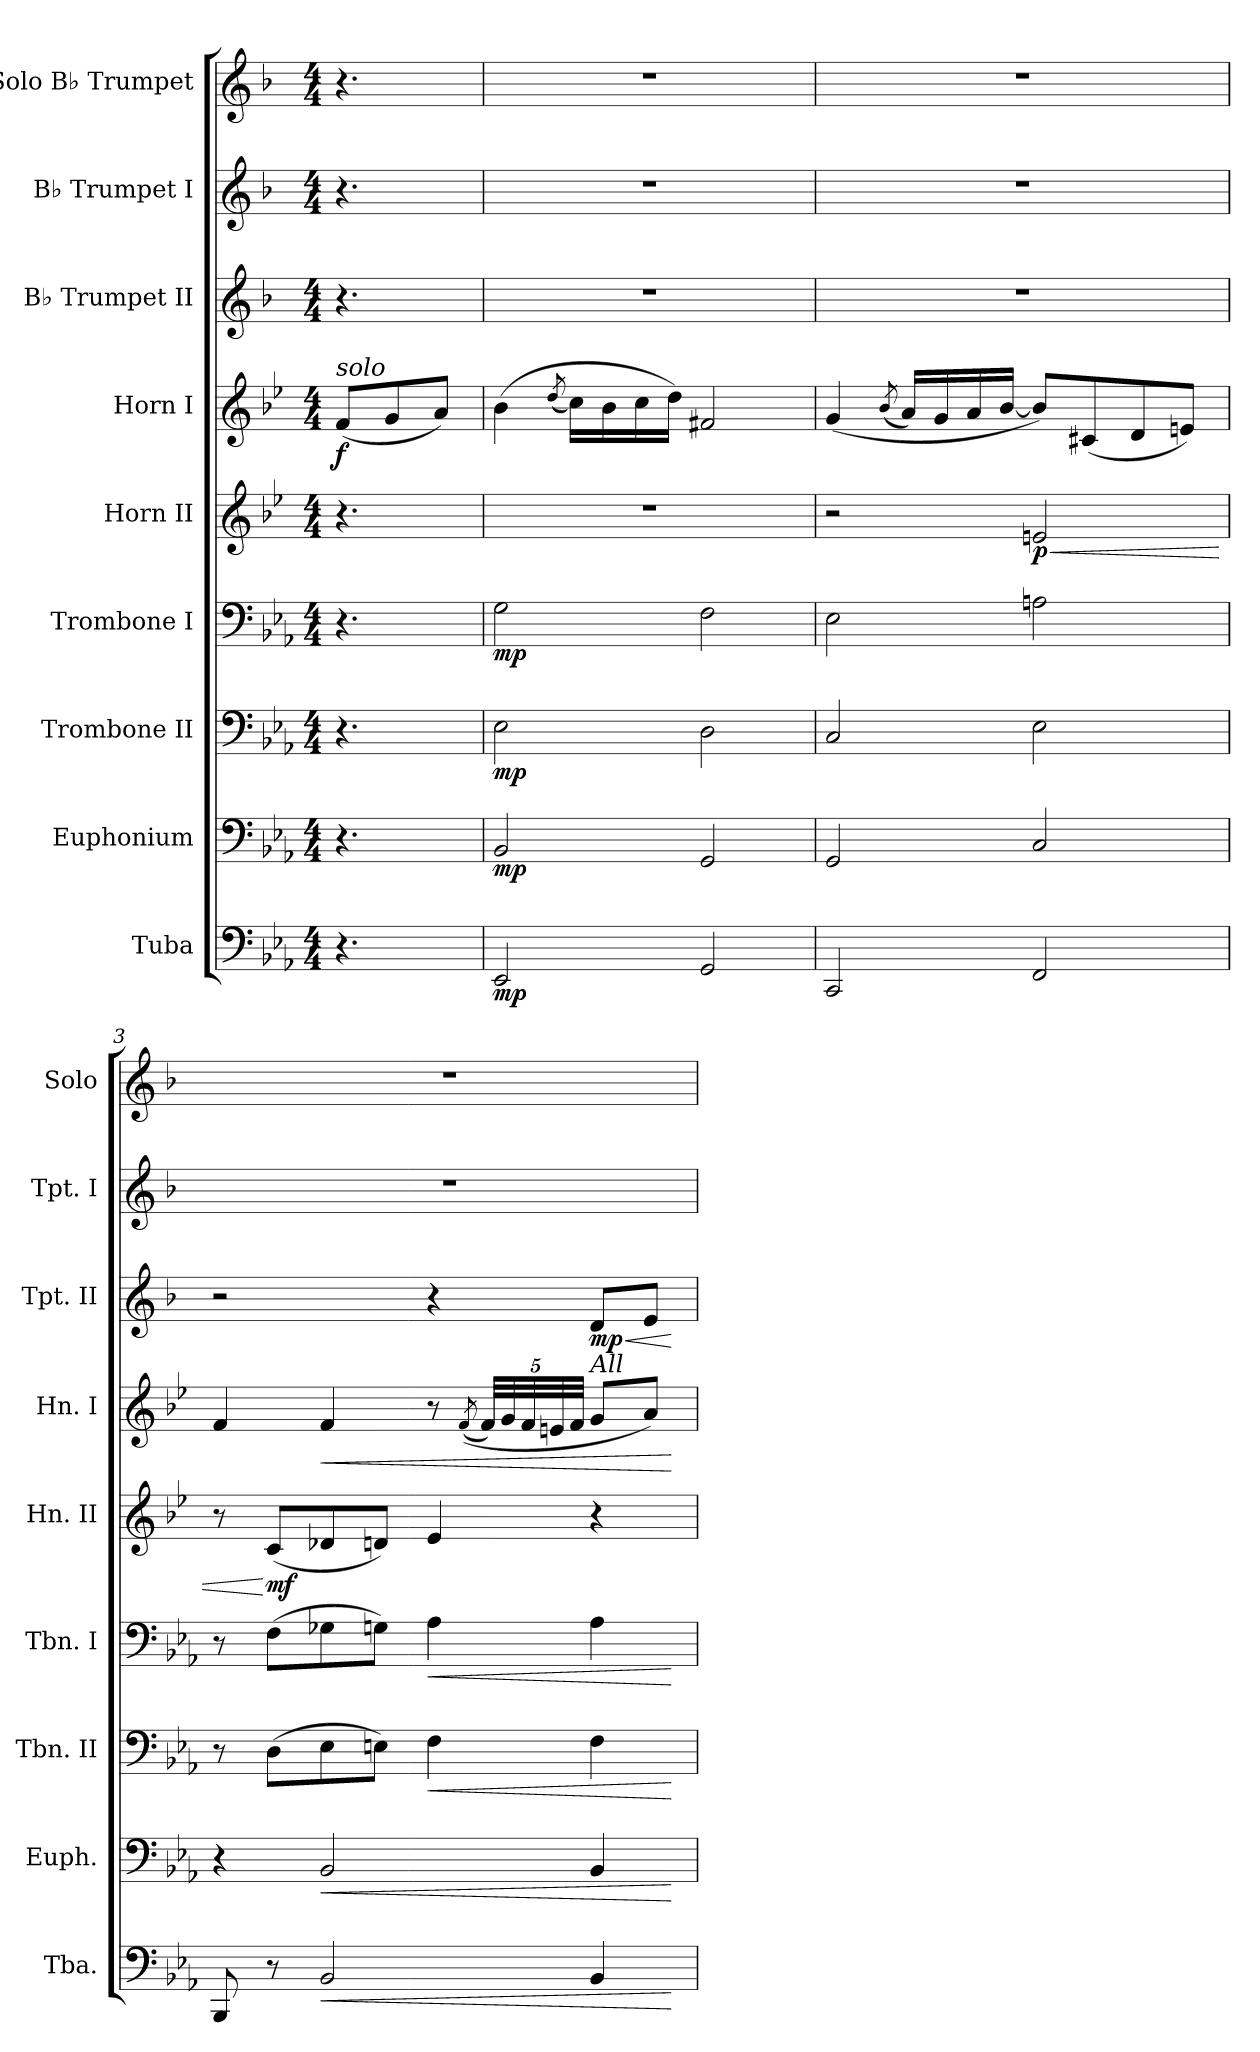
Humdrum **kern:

**kern	**dynam	**kern	**dynam	**kern	**dynam	**kern	**dynam	**kern	**dynam	**kern	**dynam	**kern	**dynam	**kern	**kern
*part9	*part9	*part8	*part8	*part7	*part7	*part6	*part6	*part5	*part5	*part4	*part4	*part3	*part3	*part2	*part1
*staff9	*staff9	*staff8	*staff8	*staff7	*staff7	*staff6	*staff6	*staff5	*staff5	*staff4	*staff4	*staff3	*staff3	*staff2	*staff1
*I"Tuba	*	*I"Euphonium	*	*I"Trombone II	*	*I"Trombone I	*	*I"Horn II	*	*I"Horn I	*	*I"B♭ Trumpet II	*	*I"B♭ Trumpet I	*I"Solo B♭ Trumpet
*I'Tba.	*	*I'Euph.	*	*I'Tbn. II	*	*I'Tbn. I	*	*I'Hn. II	*	*I'Hn. I	*	*I'Tpt. II	*	*I'Tpt. I	*I'Solo
*clefF4	*	*clefF4	*	*clefF4	*	*clefF4	*	*clefG2	*	*clefG2	*	*clefG2	*	*clefG2	*clefG2
*	*	*	*	*	*	*	*	*ITrd4c7	*	*ITrd4c7	*	*ITrd1c2	*	*ITrd1c2	*ITrd1c2
*k[b-e-a-]	*	*k[b-e-a-]	*	*k[b-e-a-]	*	*k[b-e-a-]	*	*k[b-e-a-]	*	*k[b-e-a-]	*	*k[b-e-a-]	*	*k[b-e-a-]	*k[b-e-a-]
*M4/4	*	*M4/4	*	*M4/4	*	*M4/4	*	*M4/4	*	*M4/4	*	*M4/4	*	*M4/4	*M4/4
*MM70	*	*MM70	*	*MM70	*	*MM70	*	*MM70	*	*MM70	*	*MM70	*	*MM70	*MM70
=	=	=	=	=	=	=	=	=	=	=	=	=	=	=	=
!	!	!	!	!	!	!	!	!	!	!LO:TX:a:i:t=solo	!	!	!	!	!
!	!	!	!	!	!	!	!	!	!	!	!LO:DY:b	!	!	!	!
4.r	.	4.r	.	4.r	.	4.r	.	4.r	.	(<8B-/L	f	4.r	.	4.r	4.r
.	.	.	.	.	.	.	.	.	.	8c/	.	.	.	.	.
.	.	.	.	.	.	.	.	.	.	8d/J)	.	.	.	.	.
=1	=1	=1	=1	=1	=1	=1	=1	=1	=1	=1	=1	=1	=1	=1	=1
!	!LO:DY:b	!	!LO:DY:b	!	!LO:DY:b	!	!LO:DY:b	!	!	!	!	!	!	!	!
2EE-/	mp	2BB-/	mp	2E-\	mp	2G\	mp	1r	.	(>4e-\	.	1r	.	1r	1r
.	.	.	.	.	.	.	.	.	.	(<8qg/	.	.	.	.	.
.	.	.	.	.	.	.	.	.	.	16f\LL)	.	.	.	.	.
.	.	.	.	.	.	.	.	.	.	16e-\	.	.	.	.	.
.	.	.	.	.	.	.	.	.	.	16f\	.	.	.	.	.
.	.	.	.	.	.	.	.	.	.	16g\JJ)	.	.	.	.	.
2GG/	.	2GG/	.	2D\	.	2F\	.	.	.	2Bn/	.	.	.	.	.
=2	=2	=2	=2	=2	=2	=2	=2	=2	=2	=2	=2	=2	=2	=2	=2
2CC/	.	2GG/	.	2C/	.	2E-\	.	2r	.	(<4c/	.	1r	.	1r	1r
.	.	.	.	.	.	.	.	.	.	(<8qe-/	.	.	.	.	.
.	.	.	.	.	.	.	.	.	.	16d/LL)	.	.	.	.	.
.	.	.	.	.	.	.	.	.	.	16c/	.	.	.	.	.
.	.	.	.	.	.	.	.	.	.	16d/	.	.	.	.	.
.	.	.	.	.	.	.	.	.	.	[16e-/JJ	.	.	.	.	.
!	!	!	!	!	!	!	!	!	!LO:HP:b	!	!	!	!	!	!
!	!	!	!	!	!	!	!	!	!LO:DY:n=1:b	!	!	!	!	!	!
2FF/	.	2C/	.	2E-\	.	2An\	.	2An/	< p	8e-/L])	.	.	.	.	.
.	.	.	.	.	.	.	.	.	.	(<8F#X/	.	.	.	.	.
.	.	.	.	.	.	.	.	.	.	8G/	.	.	.	.	.
.	.	.	.	.	.	.	.	.	.	8An/J)	.	.	.	.	.
!!LO:PB:g=z
=3	=3	=3	=3	=3	=3	=3	=3	=3	=3	=3	=3	=3	=3	=3	=3
8BBB-/	.	4r	.	8r	.	8r	.	8r	.	4B-/	.	2r	.	1r	1r
!	!	!	!	!	!	!	!	!	!LO:DY:n=1:b	!	!	!	!	!	!
8r	.	.	.	(>8D\L	.	(>8F\L	.	(<8F/L	[ mf	.	.	.	.	.	.
!	!LO:HP:b	!	!LO:HP:b	!	!	!	!	!	!	!	!LO:HP:b	!	!	!	!
2BB-/	<	2BB-/	<	8E-\	.	8G-X\	.	8G-X/	.	4B-/	<	.	.	.	.
.	.	.	.	8En\J)	.	8Gn\J)	.	8Gn/J)	.	.	.	.	.	.	.
!	!	!	!	!	!LO:HP:b	!	!LO:HP:b	!	!	!	!	!	!	!	!
.	.	.	.	4F\	<	4A-\	<	4A-/	.	8r	.	4r	.	.	.
.	.	.	.	.	.	.	.	.	.	(<(<8qB-/	.	.	.	.	.
*	*	*	*	*	*	*	*	*	*	*Xbrackettup	*	*	*	*	*
.	.	.	.	.	.	.	.	.	.	40B-/LLL)	.	.	.	.	.
.	.	.	.	.	.	.	.	.	.	40c/	.	.	.	.	.
.	.	.	.	.	.	.	.	.	.	40B-/	.	.	.	.	.
.	.	.	.	.	.	.	.	.	.	40An/	.	.	.	.	.
.	.	.	.	.	.	.	.	.	.	40B-/JJJ	.	.	.	.	.
!	!	!	!	!	!	!	!	!	!	!LO:TX:a:i:t=All	!	!	!	!	!
!	!	!	!	!	!	!	!	!	!	!	!	!	!LO:HP:b	!	!
!	!	!	!	!	!	!	!	!	!	!	!	!	!LO:DY:n=1:b	!	!
4BB-/	.	4BB-/	.	4F\	.	4A-\	.	4r	.	8c/L	.	8c/L	< mp	.	.
.	.	.	.	.	.	.	.	.	.	8d/J)	.	8d/J	.	.	.
.	[	.	[	.	[	.	[	.	.	.	[	.	[	.	.
=	=	=	=	=	=	=	=	=	=	=	=	=	=	=	=
*-	*-	*-	*-	*-	*-	*-	*-	*-	*-	*-	*-	*-	*-	*-	*-
